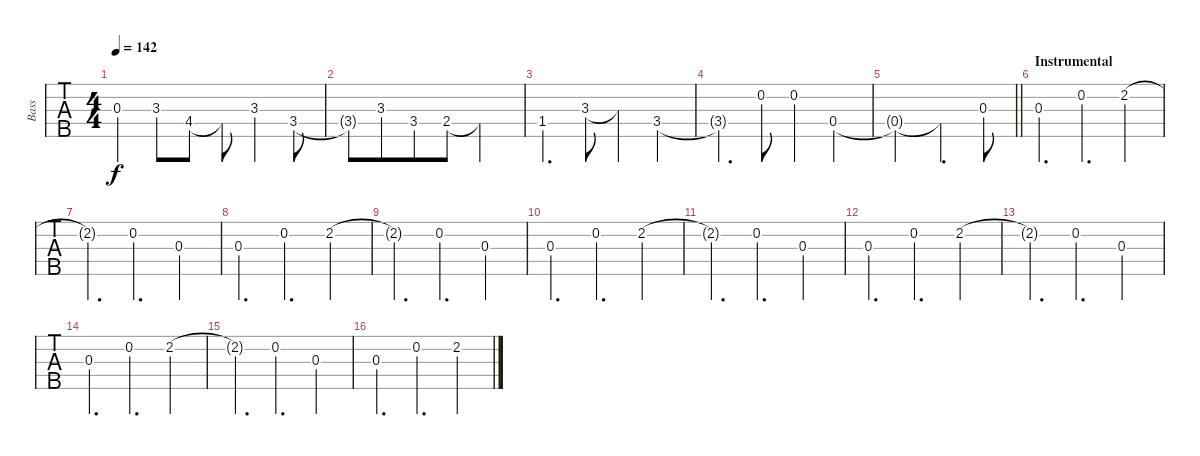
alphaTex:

\track ("Bass" "Bass") {instrument electricbassfinger}
\staff {tabs}
\tuning (G2 D2 A1 E1 B0) {hide}
\ts (4 4)
\tempo 142
\clef f4
\ks c
0.3{t}.4{dy f} 3.3.8 4.4.8 4.4{t}.8 3.3.4 3.4.8 |
3.4{t}.8 3.3.8{beam merge} 3.4.8 2.4.8 2.4{t}.2 |
1.4.4{d} 3.3.8 3.3{t}.4 3.4.4 |
3.4{t}.4{d} 0.2.8{beam Down} 0.2.4{beam Down} 0.4.4 |
\barLineRight lightlight
0.4{t}.2 0.4{t}.4{d} 0.3.8 |
\section ("" "Instrumental")
0.3.4{d} 0.2.4{d beam Down} 2.2.4 |
2.2{t}.4{d} 0.2.4{d} 0.3.4 |
0.3.4{d} 0.2.4{d beam Down} 2.2.4 |
2.2{t}.4{d} 0.2.4{d} 0.3.4 |
0.3.4{d} 0.2.4{d beam Down} 2.2.4 |
2.2{t}.4{d} 0.2.4{d} 0.3.4 |
0.3.4{d} 0.2.4{d beam Down} 2.2.4 |
2.2{t}.4{d} 0.2.4{d} 0.3.4 |
0.3.4{d} 0.2.4{d beam Down} 2.2.4 |
2.2{t}.4{d} 0.2.4{d} 0.3.4 |
0.3.4{d} 0.2.4{d beam Down} 2.2.4
